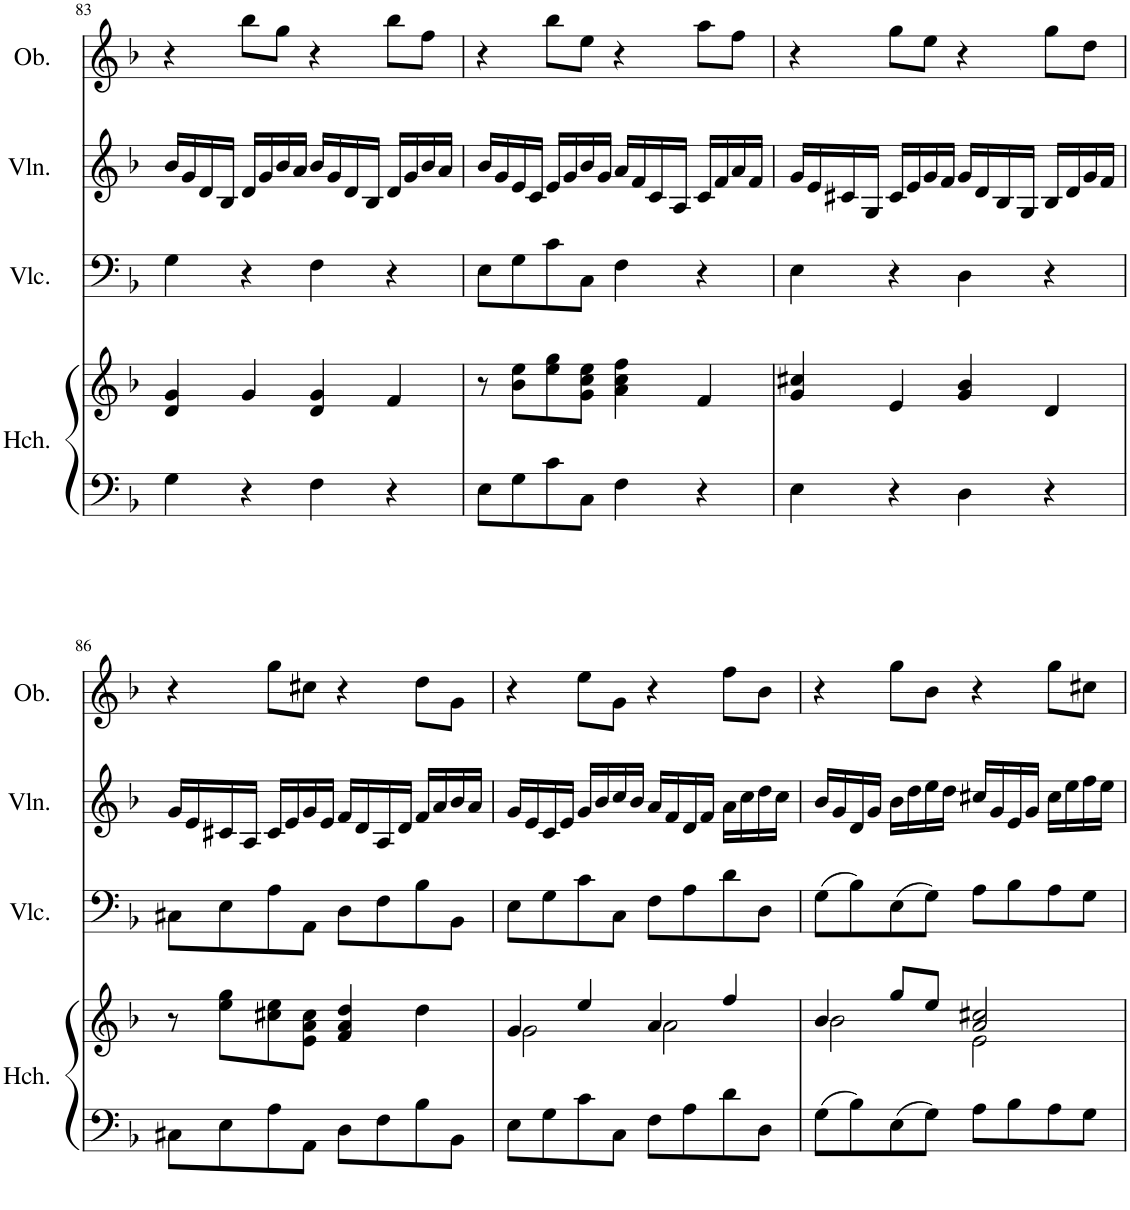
**kern	**kern	**kern	**kern	**kern
*part4	*part4	*part3	*part2	*part1
*staff5	*staff4	*staff3	*staff2	*staff1
*I"Harpsichord	*	*I"Violoncello	*I"Violin	*I"Oboe
*I'Hch.	*	*I'Vlc.	*I'Vln.	*I'Ob.
!!LO:PB:g=z
*clefF4	*clefG2	*clefF4	*clefG2	*clefG2
*k[b-]	*k[b-]	*k[b-]	*k[b-]	*k[b-]
*M4/4	*M4/4	*M4/4	*M4/4	*M4/4
*met(c)	*met(c)	*met(c)	*met(c)	*met(c)
=83	=83	=83	=83	=83
4G\	4d/ 4g/	4G\	16b-/LL	4r
.	.	.	16g/	.
.	.	.	16d/	.
.	.	.	16B-/JJ	.
4r	4g/	4r	16d/LL	8bb-\L
.	.	.	16g/	.
.	.	.	16b-/	8gg\J
.	.	.	16a/JJ	.
4F\	4d/ 4g/	4F\	16b-/LL	4r
.	.	.	16g/	.
.	.	.	16d/	.
.	.	.	16B-/JJ	.
4r	4f/	4r	16d/LL	8bb-\L
.	.	.	16g/	.
.	.	.	16b-/	8ff\J
.	.	.	16a/JJ	.
=84	=84	=84	=84	=84
8E\L	8r	8E\L	16b-/LL	4r
.	.	.	16g/	.
8G\	8b-\ 8ee\L	8G\	16e/	.
.	.	.	16c/JJ	.
8c\	8ee\ 8gg\	8c\	16e/LL	8bb-\L
.	.	.	16g/	.
8C\J	8g\ 8cc\ 8ee\J	8C\J	16b-/	8ee\J
.	.	.	16g/JJ	.
4F\	4a\ 4cc\ 4ff\	4F\	16a/LL	4r
.	.	.	16f/	.
.	.	.	16c/	.
.	.	.	16A/JJ	.
4r	4f/	4r	16c/LL	8aa\L
.	.	.	16f/	.
.	.	.	16a/	8ff\J
.	.	.	16f/JJ	.
=85	=85	=85	=85	=85
4E\	4g/ 4cc#X/	4E\	16g/LL	4r
.	.	.	16e/	.
.	.	.	16c#X/	.
.	.	.	16G/JJ	.
4r	4e/	4r	16c#/LL	8gg\L
.	.	.	16e/	.
.	.	.	16g/	8ee\J
.	.	.	16f/JJ	.
4D\	4g/ 4b-/	4D\	16g/LL	4r
.	.	.	16d/	.
.	.	.	16B-/	.
.	.	.	16G/JJ	.
4r	4d/	4r	16B-/LL	8gg\L
.	.	.	16d/	.
.	.	.	16g/	8dd\J
.	.	.	16f/JJ	.
!!LO:LB:g=z
=86	=86	=86	=86	=86
8C#X\L	8r	8C#X\L	16g/LL	4r
.	.	.	16e/	.
8E\	8ee\ 8gg\L	8E\	16c#X/	.
.	.	.	16A/JJ	.
8A\	8cc#X\ 8ee\	8A\	16c#/LL	8gg\L
.	.	.	16e/	.
8AA\J	8e\ 8a\ 8cc#\J	8AA\J	16g/	8cc#X\J
.	.	.	16e/JJ	.
8D\L	4f/ 4a/ 4dd/	8D\L	16f/LL	4r
.	.	.	16d/	.
8F\	.	8F\	16A/	.
.	.	.	16d/JJ	.
8B-\	4dd\	8B-\	16f/LL	8dd\L
.	.	.	16a/	.
8BB-\J	.	8BB-\J	16b-/	8g\J
.	.	.	16a/JJ	.
=87	=87	=87	=87	=87
*	*^	*	*	*
8E\L	4g/	2g\	8E\L	16g/LL	4r
.	.	.	.	16e/	.
8G\	.	.	8G\	16c/	.
.	.	.	.	16e/JJ	.
8c\	4ee/	.	8c\	16g/LL	8ee\L
.	.	.	.	16b-/	.
8C\J	.	.	8C\J	16cc/	8g\J
.	.	.	.	16b-/JJ	.
8F\L	4a/	2a\	8F\L	16a/LL	4r
.	.	.	.	16f/	.
8A\	.	.	8A\	16d/	.
.	.	.	.	16f/JJ	.
8d\	4ff/	.	8d\	16a\LL	8ff\L
.	.	.	.	16cc\	.
8D\J	.	.	8D\J	16dd\	8b-\J
.	.	.	.	16cc\JJ	.
=88	=88	=88	=88	=88	=88
8G\L	4b-/	2b-\	(8G\L	16b-/LL	4r
.	.	.	.	16g/	.
8B-\	.	.	8B-\)	16d/	.
.	.	.	.	16g/JJ	.
8E\	8gg/L	.	(8E\	16b-\LL	8gg\L
.	.	.	.	16dd\	.
8G\J	8ee/J	.	8G\J)	16ee\	8b-\J
.	.	.	.	16dd\JJ	.
8A\L	2a/ 2cc#X/	2e\	8A\L	16cc#X/LL	4r
.	.	.	.	16g/	.
8B-\	.	.	8B-\	16e/	.
.	.	.	.	16g/JJ	.
8A\	.	.	8A\	16cc#\LL	8gg\L
.	.	.	.	16ee\	.
8G\J	.	.	8G\J	16ff\	8cc#X\J
.	.	.	.	16ee\JJ	.
*	*v	*v	*	*	*
=	=	=	=	=
*-	*-	*-	*-	*-
